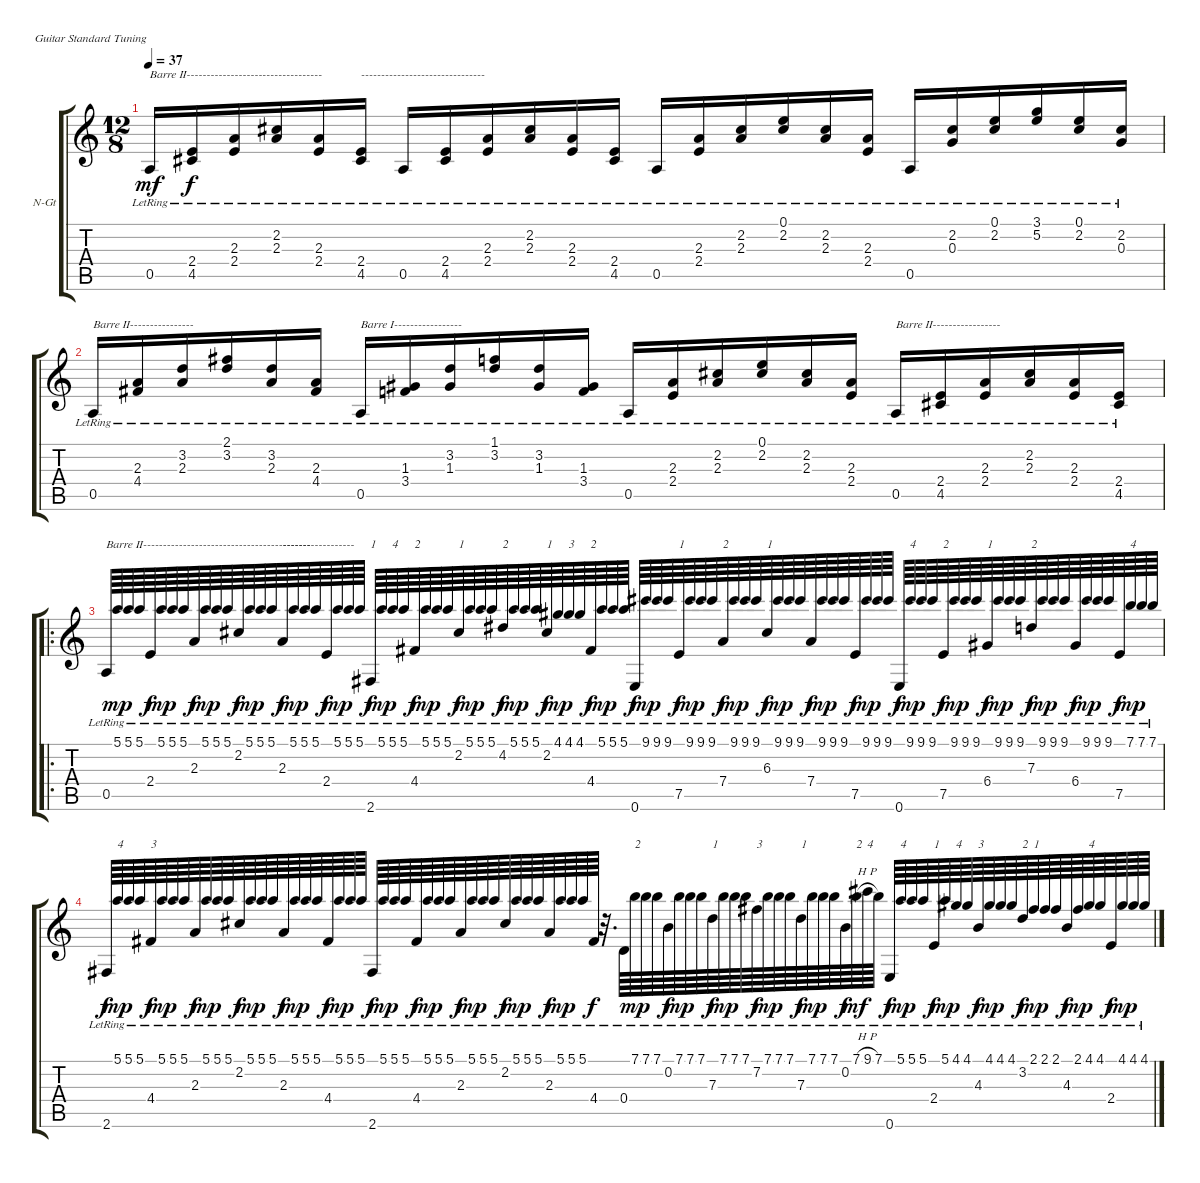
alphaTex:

\bracketExtendMode groupsimilarinstruments
\firstSystemTrackNameOrientation horizontal
\otherSystemsTrackNameOrientation horizontal
\track ("Guitar" "N-Gt") {instrument acousticguitarnylon}
\staff {score tabs}
\tuning (E4 B3 G3 D3 A2 E2)
\ts (12 8)
\tempo 37
\clef g2
\ks c
0.5{lr}.16{txt "Barre II----------------------------------" dy mf instrument acousticguitarnylon} (2.4{lr} 4.5{lr}).16{dy f} (2.3{lr} 2.4{lr}).16 (2.2{lr} 2.3{lr}).16 (2.3{lr} 2.4{lr}).16 (2.4{lr} 4.5{lr}).16{txt "-------------------------------"} 0.5{lr}.16 (2.4{lr} 4.5{lr}).16 (2.3{lr} 2.4{lr}).16 (2.2{lr} 2.3{lr}).16 (2.3{lr} 2.4{lr}).16 (2.4{lr} 4.5{lr}).16 0.5{lr}.16 (2.3{lr} 2.4{lr}).16 (2.2{lr} 2.3{lr}).16 (0.1{lr} 2.2{lr}).16 (2.2{lr} 2.3{lr}).16 (2.3{lr} 2.4{lr}).16 0.5{lr}.16 (2.2{lr} 0.3{lr}).16 (0.1{lr} 2.2{lr}).16 (3.1{lr} 5.2{lr}).16 (0.1{lr} 2.2{lr}).16 (2.2{lr} 0.3{lr}).16 |
0.5{lr}.16{txt "Barre II----------------"} (2.3{lr} 4.4{lr}).16 (3.2{lr} 2.3{lr}).16 (2.1{lr} 3.2{lr}).16 (3.2{lr} 2.3{lr}).16 (2.3{lr} 4.4{lr}).16 0.5{lr}.16{txt "Barre I-----------------"} (1.3{lr} 3.4{lr}).16 (3.2{lr} 1.3{lr}).16 (1.1{lr} 3.2{lr}).16 (3.2{lr} 1.3{lr}).16 (1.3{lr} 3.4{lr}).16 0.5{lr}.16 (2.3{lr} 2.4{lr}).16 (2.2{lr} 2.3{lr}).16 (0.1{lr} 2.2{lr}).16 (2.2{lr} 2.3{lr}).16 (2.3{lr} 2.4{lr}).16 0.5{lr}.16{txt "Barre II-----------------"} (2.4{lr} 4.5{lr}).16 (2.3{lr} 2.4{lr}).16 (2.2{lr} 2.3{lr}).16 (2.3{lr} 2.4{lr}).16 (2.4{lr} 4.5{lr}).16 |
\ro
0.5{lr}.64{txt "Barre II------------------------------------------"} 5.1{lr}.64{dy mp} 5.1{lr}.64 5.1{lr}.64 2.4{lr}.64{dy f} 5.1{lr}.64{dy mp} 5.1{lr}.64 5.1{lr}.64 2.3{lr}.64{dy f} 5.1{lr}.64{dy mp} 5.1{lr}.64 5.1{lr}.64 2.2{lr}.64{dy f} 5.1{lr}.64{dy mp} 5.1{lr}.64 5.1{lr}.64 2.3{lr}.64{txt "------------------" dy f} 5.1{lr}.64{dy mp} 5.1{lr}.64 5.1{lr}.64 2.4{lr}.64{dy f} 5.1{lr}.64{dy mp} 5.1{lr}.64 5.1{lr}.64 2.6{lr}.64{txt "1" dy f} 5.1{lr}.64{dy mp} 5.1{lr}.64{txt "4"} 5.1{lr}.64 4.4{lr}.64{txt "2" dy f} 5.1{lr}.64{dy mp} 5.1{lr}.64 5.1{lr}.64 2.2{lr}.64{txt "1" dy f} 5.1{lr}.64{dy mp} 5.1{lr}.64 5.1{lr}.64 4.2{lr}.64{txt "2" dy f} 5.1{lr}.64{dy mp} 5.1{lr}.64 5.1{lr}.64 2.2{lr}.64{txt "1" dy f} 4.1{lr}.64{dy mp} 4.1{lr}.64{txt "3"} 4.1{lr}.64 4.4{lr}.64{txt "2" dy f} 5.1{lr}.64{dy mp} 5.1{lr}.64 5.1{lr}.64 0.6{lr}.64{dy f} 9.1{lr}.64{dy mp} 9.1{lr}.64 9.1{lr}.64 7.5{lr}.64{txt "1" dy f} 9.1{lr}.64{dy mp} 9.1{lr}.64 9.1{lr}.64 7.4{lr}.64{txt "2" dy f} 9.1{lr}.64{dy mp} 9.1{lr}.64 9.1{lr}.64 6.3{lr}.64{txt "1" dy f} 9.1{lr}.64{dy mp} 9.1{lr}.64 9.1{lr}.64 7.4{lr}.64{dy f} 9.1{lr}.64{dy mp} 9.1{lr}.64 9.1{lr}.64 7.5{lr}.64{dy f} 9.1{lr}.64{dy mp} 9.1{lr}.64 9.1{lr}.64 0.6{lr}.64{dy f} 9.1{lr}.64{txt "4" dy mp} 9.1{lr}.64 9.1{lr}.64 7.5{lr}.64{txt "2" dy f} 9.1{lr}.64{dy mp} 9.1{lr}.64 9.1{lr}.64 6.4{lr}.64{txt "1" dy f} 9.1{lr}.64{dy mp} 9.1{lr}.64 9.1{lr}.64 7.3{lr}.64{txt "2" dy f} 9.1{lr}.64{dy mp} 9.1{lr}.64 9.1{lr}.64 6.4{lr}.64{dy f} 9.1{lr}.64{dy mp} 9.1{lr}.64 9.1{lr}.64 7.5{lr}.64{dy f} 7.1{lr}.64{txt "4" dy mp} 7.1{lr}.64 7.1{lr}.64 |
2.6{lr}.64{dy f} 5.1{lr}.64{txt "4" dy mp} 5.1{lr}.64 5.1{lr}.64 4.4{lr}.64{txt "3" dy f} 5.1{lr}.64{dy mp} 5.1{lr}.64 5.1{lr}.64 2.3{lr}.64{dy f} 5.1{lr}.64{dy mp} 5.1{lr}.64 5.1{lr}.64 2.2{lr}.64{dy f} 5.1{lr}.64{dy mp} 5.1{lr}.64 5.1{lr}.64 2.3{lr}.64{dy f} 5.1{lr}.64{dy mp} 5.1{lr}.64 5.1{lr}.64 4.4{lr}.64{dy f} 5.1{lr}.64{dy mp} 5.1{lr}.64 5.1{lr}.64 2.6{lr}.64{dy f} 5.1{lr}.64{dy mp} 5.1{lr}.64 5.1{lr}.64 4.4{lr}.64{dy f} 5.1{lr}.64{dy mp} 5.1{lr}.64 5.1{lr}.64 2.3{lr}.64{dy f} 5.1{lr}.64{dy mp} 5.1{lr}.64 5.1{lr}.64 2.2{lr}.64{dy f} 5.1{lr}.64{dy mp} 5.1{lr}.64 5.1{lr}.64 2.3{lr}.64{dy f} 5.1{lr}.64{dy mp} 5.1{lr}.64 5.1{lr}.64 4.4{lr}.64{dy f} r.32{d} 0.4{lr}.64 7.1{lr}.64{txt "2" dy mp} 7.1{lr}.64 7.1{lr}.64 0.2{lr}.64{dy f} 7.1{lr}.64{dy mp} 7.1{lr}.64 7.1{lr}.64 7.3{lr}.64{txt "1" dy f} 7.1{lr}.64{dy mp} 7.1{lr}.64 7.1{lr}.64 7.2{lr}.64{txt "3" dy f} 7.1{lr}.64{dy mp} 7.1{lr}.64 7.1{lr}.64 7.3{lr}.64{txt "1" dy f} 7.1{lr}.64{dy mp} 7.1{lr}.64 7.1{lr}.64 0.2{lr}.64{dy f} 7.1{h lr}.64{txt "2" dy mf} 9.1{h lr}.64{txt "4"} 7.1{lr}.64 0.6{lr}.64{dy f} 5.1{lr}.64{txt "4" dy mp} 5.1{lr}.64 5.1{lr}.64 2.4{lr}.64{txt "1" dy f} 5.1{lr}.64{dy mp} 4.1{lr}.64{txt "4"} 4.1{lr}.64 4.3{lr}.64{txt "3" dy f} 4.1{lr}.64{dy mp} 4.1{lr}.64 4.1{lr}.64 3.2{lr}.64{txt "2" dy f} 2.1{lr}.64{txt "1" dy mp} 2.1{lr}.64 2.1{lr}.64 4.3{lr}.64{dy f} 2.1{lr}.64{dy mp} 4.1{lr}.64{txt "4"} 4.1{lr}.64 2.4{lr}.64{dy f} 4.1{lr}.64{dy mp} 4.1{lr}.64 4.1{lr}.64
